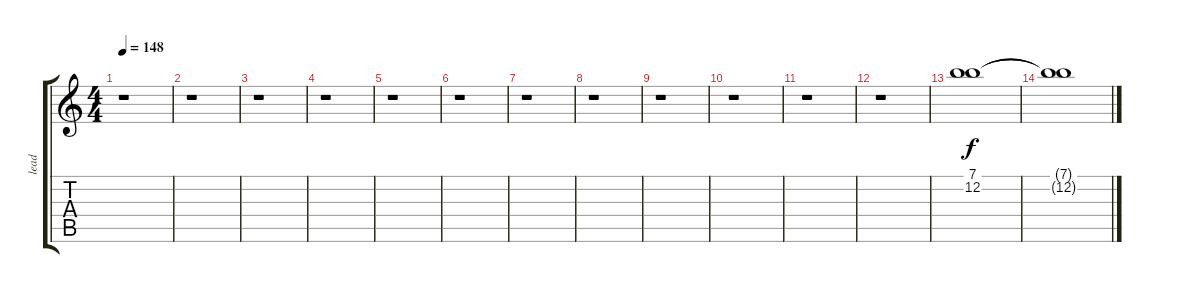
\track ("lead" "lead") {instrument distortionguitar}
\staff {score tabs}
\tuning (E4 B3 G3 D3 A2 E2) {hide}
\ts (4 4)
\tempo 148
\clef g2
\ks c
r.1{dy f} |
r.1 |
r.1 |
r.1 |
r.1 |
r.1 |
r.1 |
r.1 |
r.1 |
r.1 |
r.1 |
r.1 |
(7.1 12.2).1 |
(7.1{t} 12.2{t}).1
